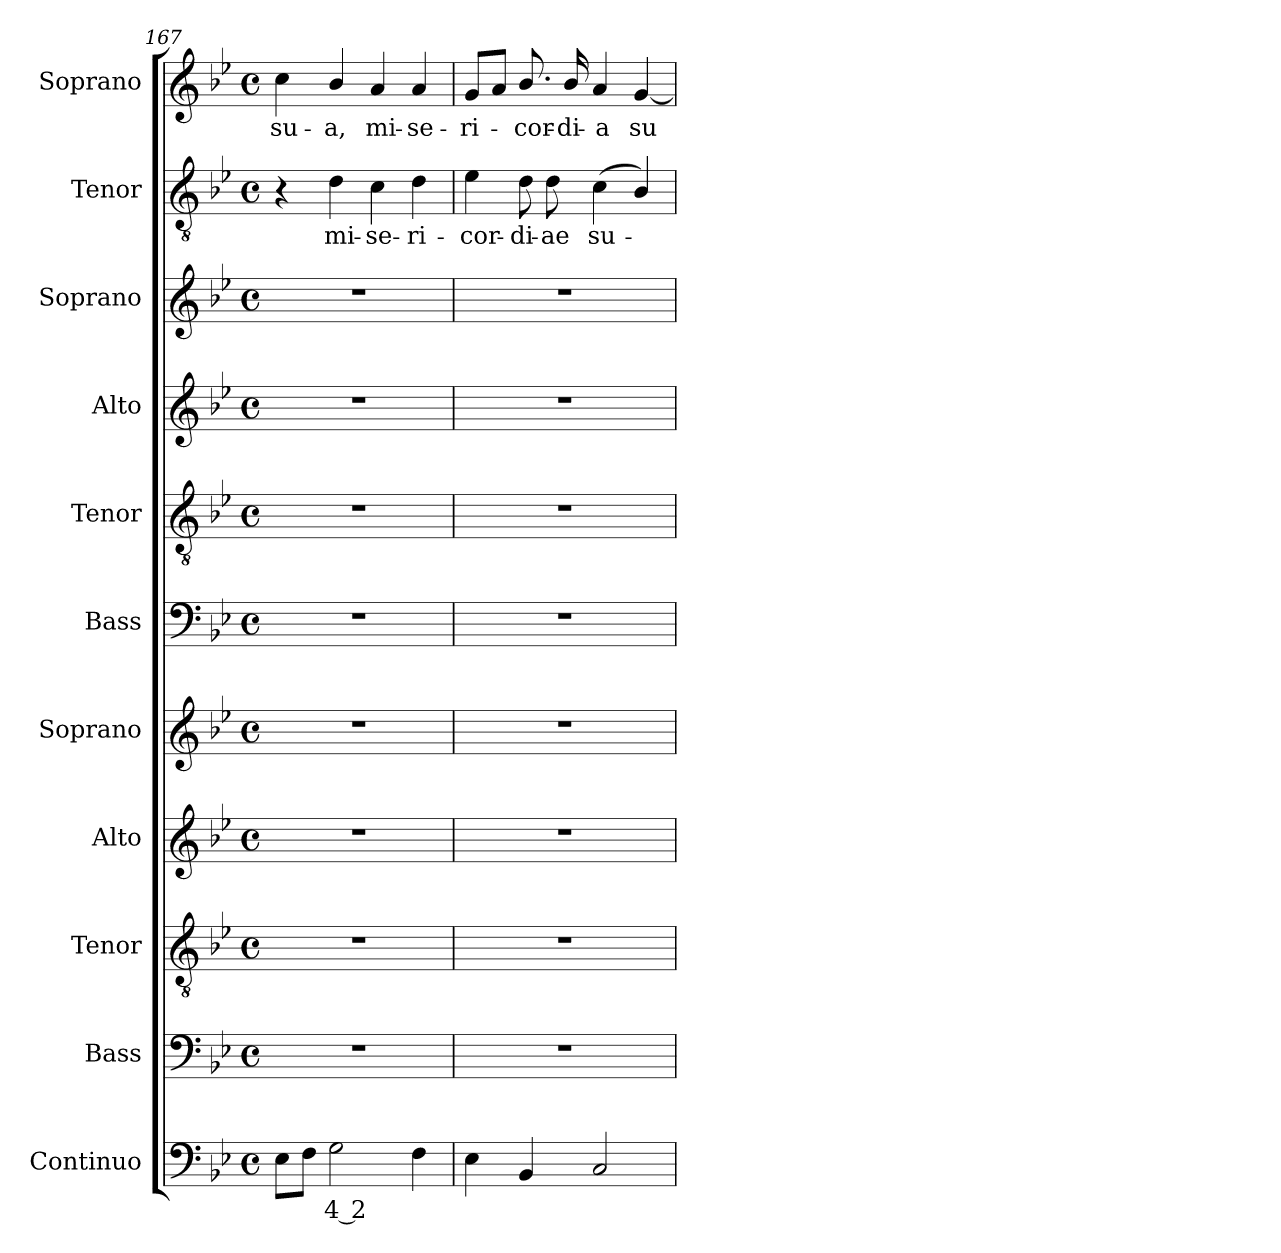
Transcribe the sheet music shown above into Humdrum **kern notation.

**kern	**text	**kern	**kern	**kern	**kern	**kern	**kern	**kern	**kern	**kern	**text	**kern	**text
*part11	*part11	*part10	*part9	*part8	*part7	*part6	*part5	*part4	*part3	*part2	*part2	*part1	*part1
*staff11	*staff11	*staff10	*staff9	*staff8	*staff7	*staff6	*staff5	*staff4	*staff3	*staff2	*staff2	*staff1	*staff1
*I"Continuo	*	*I"Bass	*I"Tenor	*I"Alto	*I"Soprano	*I"Bass	*I"Tenor	*I"Alto	*I"Soprano	*I"Tenor	*	*I"Soprano	*
*I'Cont.	*	*I'B.	*I'T.	*I'A.	*I'S.	*I'B.	*I'T.	*I'A.	*I'S.	*I'T.	*	*I'S.	*
*clefF4	*	*clefF4	*clefGv2	*clefG2	*clefG2	*clefF4	*clefGv2	*clefG2	*clefG2	*clefGv2	*	*clefG2	*
*	*	*	*ITrd7c12	*	*	*	*ITrd7c12	*	*	*ITrd7c12	*	*	*
*k[b-e-]	*	*k[b-e-]	*k[b-e-]	*k[b-e-]	*k[b-e-]	*k[b-e-]	*k[b-e-]	*k[b-e-]	*k[b-e-]	*k[b-e-]	*	*k[b-e-]	*
*B-:	*	*B-:	*B-:	*B-:	*B-:	*B-:	*B-:	*B-:	*B-:	*B-:	*	*B-:	*
*M4/4	*	*M4/4	*M4/4	*M4/4	*M4/4	*M4/4	*M4/4	*M4/4	*M4/4	*M4/4	*	*M4/4	*
*met(c)	*	*met(c)	*met(c)	*met(c)	*met(c)	*met(c)	*met(c)	*met(c)	*met(c)	*met(c)	*	*met(c)	*
=167	=167	=167	=167	=167	=167	=167	=167	=167	=167	=167	=167	=167	=167
!	!	!	!	!	!	!	!	!	!	!	!	!	!LO:LY:b:color=#000000
8E-i\L	.	1r	1r	1r	1r	1r	1r	1r	1r	4r	.	4cci\	su-
8Fi\J	.	.	.	.	.	.	.	.	.	.	.	.	.
!	!LO:LY:b:color=#000000	!	!	!	!	!	!	!	!	!	!	!	!
!	!	!	!	!	!	!	!	!	!	!	!LO:LY:b:color=#000000	!	!
!	!	!	!	!	!	!	!	!	!	!	!	!	!LO:LY:b:color=#000000
2Gi\	4 2	.	.	.	.	.	.	.	.	4Di\	mi-	4b-i/	-a,
!	!	!	!	!	!	!	!	!	!	!	!LO:LY:b:color=#000000	!	!
!	!	!	!	!	!	!	!	!	!	!	!	!	!LO:LY:b:color=#000000
.	.	.	.	.	.	.	.	.	.	4Ci\	-se-	4ai/	mi-
!	!	!	!	!	!	!	!	!	!	!	!LO:LY:b:color=#000000	!	!
!	!	!	!	!	!	!	!	!	!	!	!	!	!LO:LY:b:color=#000000
4Fi\	.	.	.	.	.	.	.	.	.	4Di\	-ri-	4ai/	-se-
!!LO:PB:g=z
=168	=168	=168	=168	=168	=168	=168	=168	=168	=168	=168	=168	=168	=168
!	!	!	!	!	!	!	!	!	!	!	!LO:LY:b:color=#000000	!	!
!	!	!	!	!	!	!	!	!	!	!	!	!	!LO:LY:b:color=#000000
4E-i\	.	1r	1r	1r	1r	1r	1r	1r	1r	4E-i\	-cor-	8gi/L	-ri-
.	.	.	.	.	.	.	.	.	.	.	.	8ai/J	.
!	!	!	!	!	!	!	!	!	!	!	!LO:LY:b:color=#000000	!	!
!	!	!	!	!	!	!	!	!	!	!	!	!	!LO:LY:b:color=#000000
4BB-i/	.	.	.	.	.	.	.	.	.	8Di\	-di-	8.b-i/	-cor-
!	!	!	!	!	!	!	!	!	!	!	!LO:LY:b:color=#000000	!	!
.	.	.	.	.	.	.	.	.	.	8Di\	-ae	.	.
!	!	!	!	!	!	!	!	!	!	!	!	!	!LO:LY:b:color=#000000
.	.	.	.	.	.	.	.	.	.	.	.	16b-i/	-di-
!	!	!	!	!	!	!	!	!	!	!	!LO:LY:b:color=#000000	!	!
!	!	!	!	!	!	!	!	!	!	!	!	!	!LO:LY:b:color=#000000
2Ci/	.	.	.	.	.	.	.	.	.	(4Ci\	su-	4ai/	-a
!	!	!	!	!	!	!	!	!	!	!	!	!	!LO:LY:b:color=#000000
.	.	.	.	.	.	.	.	.	.	4BB-i/)	.	[<4gi/	su-
=	=	=	=	=	=	=	=	=	=	=	=	=	=
*-	*-	*-	*-	*-	*-	*-	*-	*-	*-	*-	*-	*-	*-
